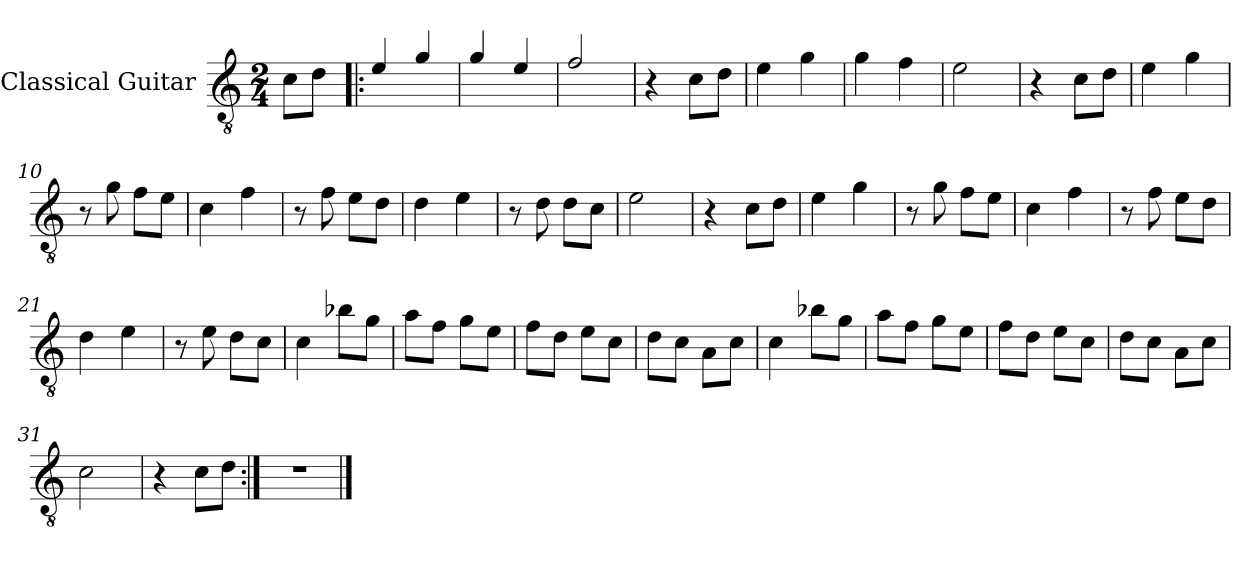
**kern
*part1
*staff1
*I"Classical Guitar
*I'Guit.
*clefGv2
*ITrd-7c-12
*k[]
*M2/4
=
8cc\L
8dd\J
=1!|:
4ee/
4gg/
=2
4gg/
4ee/
=3
2ff/
=4
4r
8cc\L
8dd\J
=5
4ee\
4gg\
=6
4gg\
4ff\
=7
2ee\
=8
4r
8cc\L
8dd\J
=9
4ee\
4gg\
=10
8r
8gg\
8ff\L
8ee\J
=11
4cc\
4ff\
!!LO:LB:g=z
=12
8r
8ff\
8ee\L
8dd\J
!!LO:LB:g=z
=13
4dd\
4ee\
=14
8r
8dd\
8dd\L
8cc\J
=15
2ee\
=16
4r
8cc\L
8dd\J
=17
4ee\
4gg\
=18
8r
8gg\
8ff\L
8ee\J
!!LO:LB:g=z
=19
4cc\
4ff\
=20
8r
8ff\
8ee\L
8dd\J
=21
4dd\
4ee\
=22
8r
8ee\
8dd\L
8cc\J
=23
4cc\
8bb-X\L
8gg\J
!!LO:LB:g=z
=24
8aa\L
8ff\J
8gg\L
8ee\J
=25
8ff\L
8dd\J
8ee\L
8cc\J
=26
8dd\L
8cc\J
8a\L
8cc\J
=27
4cc\
8bb-X\L
8gg\J
!!LO:LB:g=z
=28
8aa\L
8ff\J
8gg\L
8ee\J
=29
8ff\L
8dd\J
8ee\L
8cc\J
=30
8dd\L
8cc\J
8a\L
8cc\J
=31
2cc\
=32
4r
8cc\L
8dd\J
=33:|!
2r
==
*-
